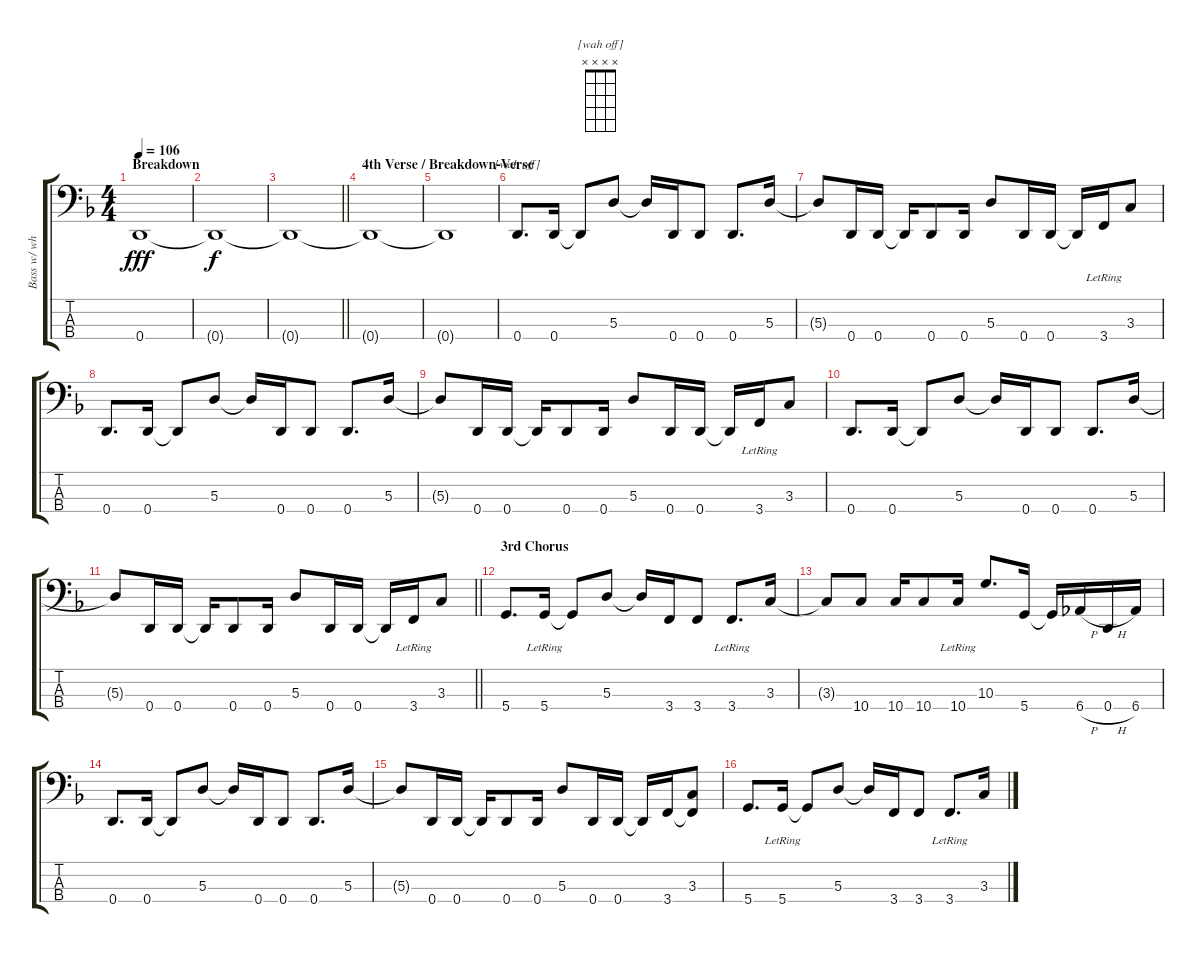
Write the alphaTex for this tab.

\track ("Bass w/ whammy and wah" "Bass w/ wh") {instrument electricbasspick}
\staff {score tabs}
\tuning (G2 D2 A1 D1) {hide}
\chord ("[wah off]" x x x x)
\ts (4 4)
\section ("" "Breakdown")
\tempo 106
\clef f4
\ks dminor
0.4.1{dy fff} |
0.4{t}.1{dy f} |
\barLineRight lightlight
0.4{t}.1 |
\section ("" "4th Verse / Breakdown-Verse")
0.4{t}.1 |
0.4{t}.1 |
0.4.8{d ch "[wah off]"} 0.4.16 0.4{t}.8 5.3.8 5.3{t}.16 0.4.16 0.4.8 0.4.8{d} 5.3.16 |
5.3{t}.8 0.4.16 0.4.16 0.4{t}.16 0.4.8 0.4.16 5.3.8 0.4.16 0.4.16 0.4{t}.16 3.4{lr}.16 3.3.8 |
0.4.8{d} 0.4.16 0.4{t}.8 5.3.8 5.3{t}.16 0.4.16 0.4.8 0.4.8{d} 5.3.16 |
5.3{t}.8 0.4.16 0.4.16 0.4{t}.16 0.4.8 0.4.16 5.3.8 0.4.16 0.4.16 0.4{t}.16 3.4{lr}.16 3.3.8 |
0.4.8{d} 0.4.16 0.4{t}.8 5.3.8 5.3{t}.16 0.4.16 0.4.8 0.4.8{d} 5.3.16 |
\barLineRight lightlight
5.3{t}.8 0.4.16 0.4.16 0.4{t}.16 0.4.8 0.4.16 5.3.8 0.4.16 0.4.16 0.4{t}.16 3.4{lr}.16 3.3.8 |
\section ("" "3rd Chorus")
5.4.8{d} 5.4{lr}.16 5.4{t}.8 5.3.8 5.3{t}.16 3.4.16 3.4.8 3.4{lr}.8{d} 3.3.16 |
3.3{t}.8 10.4.8 10.4.16 10.4.8 10.4{lr}.16 10.3.8{d} 5.4.16 5.4{t}.16 6.4{h}.16 0.4{h}.16 6.4.16 |
0.4.8{d} 0.4.16 0.4{t}.8 5.3.8 5.3{t}.16 0.4.16 0.4.8 0.4.8{d} 5.3.16 |
5.3{t}.8 0.4.16 0.4.16 0.4{t}.16 0.4.8 0.4.16 5.3.8 0.4.16 0.4.16 0.4{t}.16 3.4.16 (3.3 3.4{t}).8 |
5.4.8{d} 5.4{lr}.16 5.4{t}.8 5.3.8 5.3{t}.16 3.4.16 3.4.8 3.4{lr}.8{d} 3.3.16
